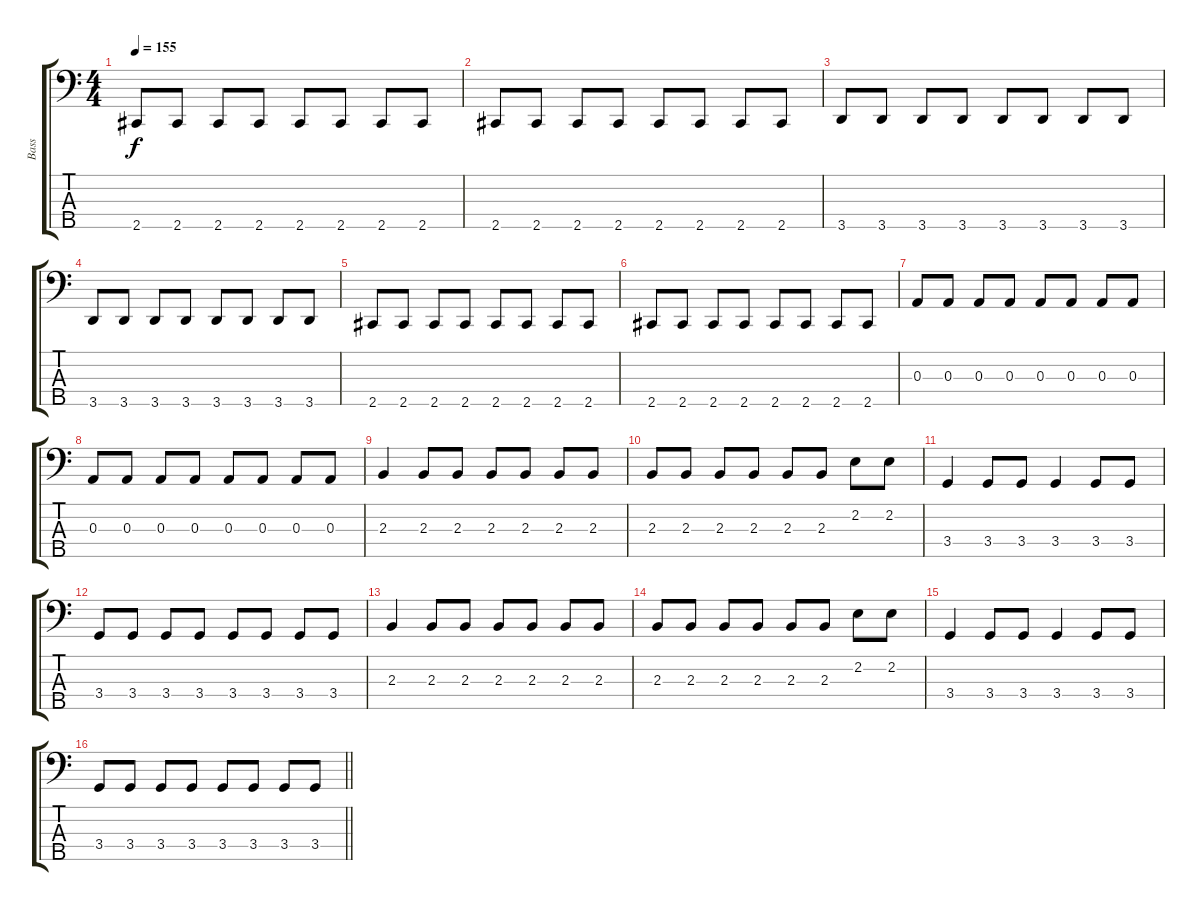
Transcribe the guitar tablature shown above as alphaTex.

\track ("Bass" "Bass") {instrument electricbassfinger}
\staff {score tabs}
\tuning (G2 D2 A1 E1 B0) {hide}
\ts (4 4)
\tempo 155
\clef f4
\ks c
2.5.8{dy f} 2.5.8 2.5.8 2.5.8 2.5.8 2.5.8 2.5.8 2.5.8 |
2.5.8 2.5.8 2.5.8 2.5.8 2.5.8 2.5.8 2.5.8 2.5.8 |
3.5.8 3.5.8 3.5.8 3.5.8 3.5.8 3.5.8 3.5.8 3.5.8 |
3.5.8 3.5.8 3.5.8 3.5.8 3.5.8 3.5.8 3.5.8 3.5.8 |
2.5.8 2.5.8 2.5.8 2.5.8 2.5.8 2.5.8 2.5.8 2.5.8 |
2.5.8 2.5.8 2.5.8 2.5.8 2.5.8 2.5.8 2.5.8 2.5.8 |
0.3.8 0.3.8 0.3.8 0.3.8 0.3.8 0.3.8 0.3.8 0.3.8 |
0.3.8 0.3.8 0.3.8 0.3.8 0.3.8 0.3.8 0.3.8 0.3.8 |
2.3.4 2.3.8 2.3.8 2.3.8 2.3.8 2.3.8 2.3.8 |
2.3.8 2.3.8 2.3.8 2.3.8 2.3.8 2.3.8 2.2.8 2.2.8 |
3.4.4 3.4.8 3.4.8 3.4.4 3.4.8 3.4.8 |
3.4.8 3.4.8 3.4.8 3.4.8 3.4.8 3.4.8 3.4.8 3.4.8 |
2.3.4 2.3.8 2.3.8 2.3.8 2.3.8 2.3.8 2.3.8 |
2.3.8 2.3.8 2.3.8 2.3.8 2.3.8 2.3.8 2.2.8 2.2.8 |
3.4.4 3.4.8 3.4.8 3.4.4 3.4.8 3.4.8 |
\barLineRight lightlight
3.4.8 3.4.8 3.4.8 3.4.8 3.4.8 3.4.8 3.4.8 3.4.8
